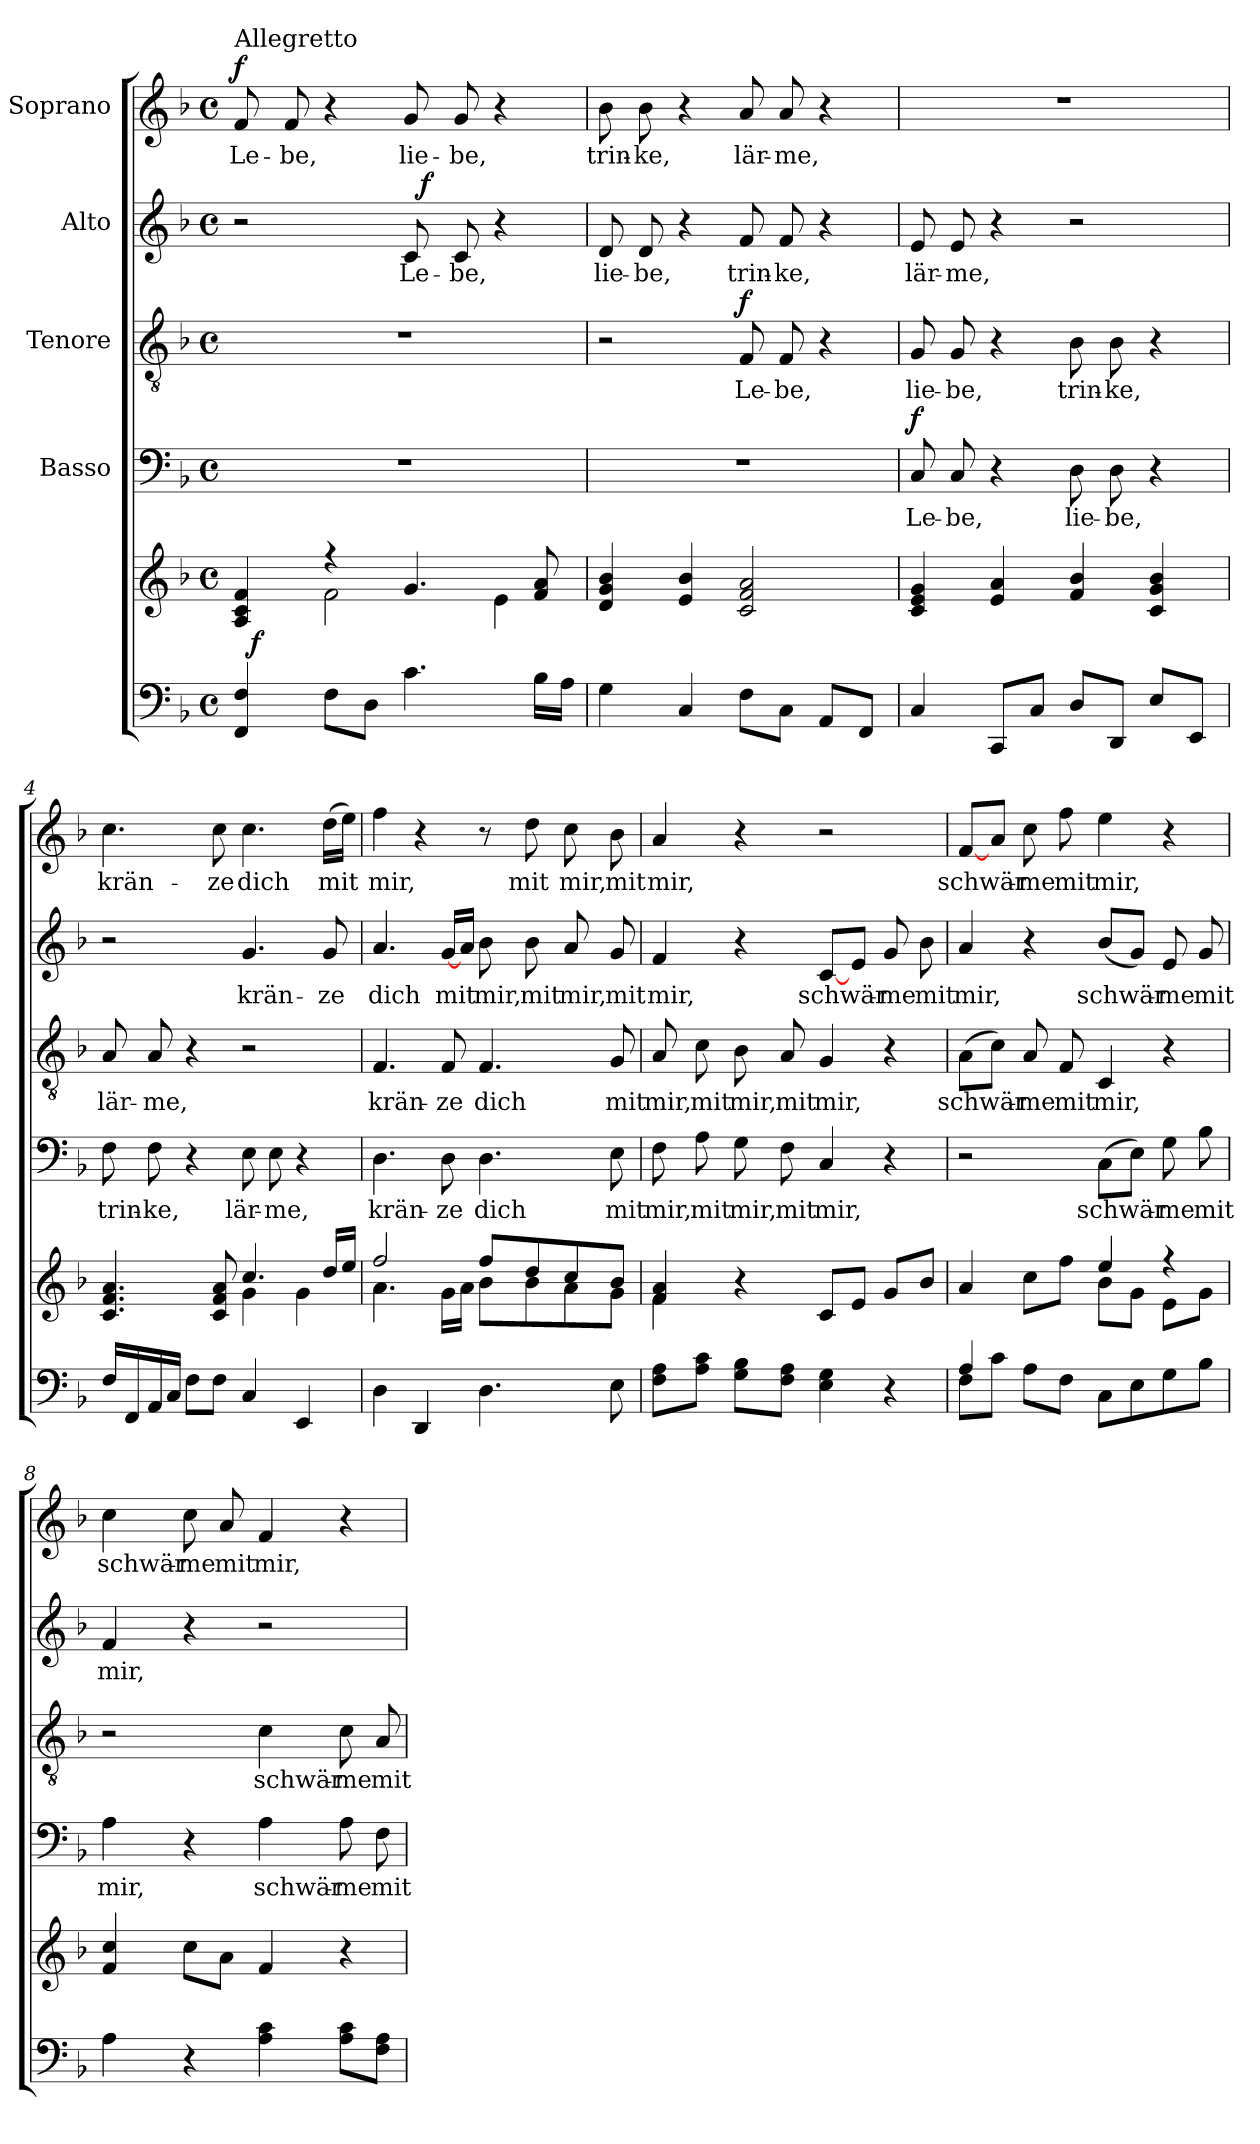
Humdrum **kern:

**kern	**dynam	**kern	**kern	**text	**dynam	**kern	**text	**dynam	**kern	**text	**dynam	**kern	**text	**dynam
*part6	*part6	*part5	*part4	*part4	*part4	*part3	*part3	*part3	*part2	*part2	*part2	*part1	*part1	*part1
*staff6	*staff6	*staff5	*staff4	*staff4	*staff4	*staff3	*staff3	*staff3	*staff2	*staff2	*staff2	*staff1	*staff1	*staff1
*	*	*	*I"Basso	*	*	*I"Tenore	*	*	*I"Alto	*	*	*I"Soprano	*	*
*clefF4	*	*clefG2	*clefF4	*	*	*clefGv2	*	*	*clefG2	*	*	*clefG2	*	*
*k[b-]	*	*k[b-]	*k[b-]	*	*	*k[b-]	*	*	*k[b-]	*	*	*k[b-]	*	*
*F:	*	*F:	*F:	*	*	*F:	*	*	*F:	*	*	*F:	*	*
*M4/4	*	*M4/4	*M4/4	*	*	*M4/4	*	*	*M4/4	*	*	*M4/4	*	*
*met(c)	*	*met(c)	*met(c)	*	*	*met(c)	*	*	*met(c)	*	*	*met(c)	*	*
=1	=1	=1	=1	=1	=1	=1	=1	=1	=1	=1	=1	=1	=1	=1
*	*	*^	*	*	*	*	*	*	*	*	*	*	*	*
!	!	!	!	!	!	!	!	!	!	!	!	!	!LO:TX:a:t=Allegretto	!	!
!	!	!	!	!	!	!	!	!	!	!	!	!	!	!	!LO:DY:a
*^	*	*	*	*	*	*	*	*	*	*^	*	*	*	*	*
4FF/ 4F/	32ryy	.	4A/ 4c/ 4f/	4ryy	1r	.	.	1r	.	.	2r	2ryy	.	.	8f/	Le-	f
!	!	!LO:DY:a	!	!	!	!	!	!	!	!	!	!	!	!	!	!	!
.	2ryy	f	.	.	.	.	.	.	.	.	.	.	.	.	.	.	.
.	.	.	.	.	.	.	.	.	.	.	.	.	.	.	8f/	-be,	.
8F\L	.	.	4ree	2f\	.	.	.	.	.	.	.	.	.	.	4r	.	.
8D\J	.	.	.	.	.	.	.	.	.	.	.	.	.	.	.	.	.
4.c\	.	.	4.g/	.	.	.	.	.	.	.	8c/	32ryy	Le-	.	8g/	lie-	.
!	!	!	!	!	!	!	!	!	!	!	!	!	!	!LO:DY:a	!	!	!
.	4...ryy	.	.	.	.	.	.	.	.	.	.	4...ryy	.	f	.	.	.
.	.	.	.	.	.	.	.	.	.	.	8c/	.	-be,	.	8g/	-be,	.
.	.	.	.	4e\	.	.	.	.	.	.	4r	.	.	.	4r	.	.
16B-\LL	.	.	8f/ 8a/	.	.	.	.	.	.	.	.	.	.	.	.	.	.
16A\JJ	.	.	.	.	.	.	.	.	.	.	.	.	.	.	.	.	.
*v	*v	*	*	*	*	*	*	*	*	*	*v	*v	*	*	*	*	*
*	*	*v	*v	*	*	*	*	*	*	*	*	*	*	*	*
=2	=2	=2	=2	=2	=2	=2	=2	=2	=2	=2	=2	=2	=2	=2
4G\	.	4d/ 4g/ 4b-/	1r	.	.	2r	.	.	8d/	lie-	.	8b-\	trin-	.
.	.	.	.	.	.	.	.	.	8d/	-be,	.	8b-\	-ke,	.
4C/	.	4e/ 4b-/	.	.	.	.	.	.	4r	.	.	4r	.	.
!	!	!	!	!	!	!	!	!LO:DY:a	!	!	!	!	!	!
8F\L	.	2c/ 2f/ 2a/	.	.	.	8F/	Le-	f	8f/	trin-	.	8a/	lär-	.
8C\J	.	.	.	.	.	8F/	-be,	.	8f/	-ke,	.	8a/	-me,	.
8AA/L	.	.	.	.	.	4r	.	.	4r	.	.	4r	.	.
8FF/J	.	.	.	.	.	.	.	.	.	.	.	.	.	.
=3	=3	=3	=3	=3	=3	=3	=3	=3	=3	=3	=3	=3	=3	=3
!	!	!	!	!	!LO:DY:a	!	!	!	!	!	!	!	!	!
4C/	.	4c/ 4e/ 4g/	8C/	Le-	f	8G/	lie-	.	8e/	lär-	.	1r	.	.
.	.	.	8C/	-be,	.	8G/	-be,	.	8e/	-me,	.	.	.	.
8CC/L	.	4e/ 4a/	4r	.	.	4r	.	.	4r	.	.	.	.	.
8C/J	.	.	.	.	.	.	.	.	.	.	.	.	.	.
8D/L	.	4f/ 4b-/	8D\	lie-	.	8B-\	trin-	.	2r	.	.	.	.	.
8DD/J	.	.	8D\	-be,	.	8B-\	-ke,	.	.	.	.	.	.	.
8E/L	.	4c/ 4g/ 4b-/	4r	.	.	4r	.	.	.	.	.	.	.	.
8EE/J	.	.	.	.	.	.	.	.	.	.	.	.	.	.
!!LO:LB:g=z
=4	=4	=4	=4	=4	=4	=4	=4	=4	=4	=4	=4	=4	=4	=4
*	*	*^	*	*	*	*	*	*	*	*	*	*	*	*
16F/LL	.	4.c/ 4.f/ 4.a/	2ryy	8F\	trin-	.	8A/	lär-	.	2r	.	.	4.cc\	krän-	.
16FF/	.	.	.	.	.	.	.	.	.	.	.	.	.	.	.
16AA/	.	.	.	8F\	-ke,	.	8A/	-me,	.	.	.	.	.	.	.
16C/JJ	.	.	.	.	.	.	.	.	.	.	.	.	.	.	.
8F\L	.	.	.	4r	.	.	4r	.	.	.	.	.	.	.	.
8F\J	.	8c/ 8f/ 8a/	.	.	.	.	.	.	.	.	.	.	8cc\	-ze	.
4C/	.	4.cc/	4g\	8E\	lär-	.	2r	.	.	4.g/	krän-	.	4.cc\	dich	.
.	.	.	.	8E\	-me,	.	.	.	.	.	.	.	.	.	.
4EE/	.	.	4g\	4r	.	.	.	.	.	.	.	.	.	.	.
.	.	16dd/LL	.	.	.	.	.	.	.	8g/	-ze	.	(16dd\LL	mit	.
.	.	16ee/JJ	.	.	.	.	.	.	.	.	.	.	16ee\JJ)	.	.
=5	=5	=5	=5	=5	=5	=5	=5	=5	=5	=5	=5	=5	=5	=5	=5
4D\	.	2ff/	4.a\	4.D\	krän-	.	4.F/	krän-	.	4.a/	dich	.	4ff\	mir,	.
4DD/	.	.	.	.	.	.	.	.	.	.	.	.	4r	.	.
.	.	.	16g\LL	8D\	-ze	.	8F/	-ze	.	[16g/LL	mit	.	.	.	.
.	.	.	16a\JJ	.	.	.	.	.	.	16a/JJ	.	.	.	.	.
4.D\	.	8ff/L	8b-\L	4.D\	dich	.	4.F/	dich	.	8b-\	mir,	.	8r	.	.
.	.	8dd/	8b-\	.	.	.	.	.	.	8b-\	mit	.	8dd\	mit	.
.	.	8cc/	8a\	.	.	.	.	.	.	8a/	mir,	.	8cc\	mir,	.
8E\	.	8b-/J	8g\J	8E\	mit	.	8G/	mit	.	8g/	mit	.	8b-\	mit	.
=6	=6	=6	=6	=6	=6	=6	=6	=6	=6	=6	=6	=6	=6	=6	=6
8F\ 8A\L	.	4f/ 4a/	4f\	8F\	mir,	.	8A/	mir,	.	4f/	mir,	.	4a/	mir,	.
8A\ 8c\J	.	.	.	8A\	mit	.	8c\	mit	.	.	.	.	.	.	.
8G\ 8B-\L	.	4r	4ryy	8G\	mir,	.	8B-\	mir,	.	4r	.	.	4r	.	.
8F\ 8A\J	.	.	.	8F\	mit	.	8A/	mit	.	.	.	.	.	.	.
4E\ 4G\	.	8c/L	2ryy	4C/	mir,	.	4G/	mir,	.	[8c/L	schwär-	.	2r	.	.
.	.	8e/J	.	.	.	.	.	.	.	8e/J	.	.	.	.	.
4r	.	8g/L	.	4r	.	.	4r	.	.	8g/	-me	.	.	.	.
.	.	8b-/J	.	.	.	.	.	.	.	8b-\	mit	.	.	.	.
!!LO:PB:g=z
=7	=7	=7	=7	=7	=7	=7	=7	=7	=7	=7	=7	=7	=7	=7	=7
*^	*	*	*	*	*	*	*	*	*	*	*	*	*	*	*
8F\L	4A/	.	4a/	2ryy	2r	.	.	(8A\L	schwär-	.	4a/	mir,	.	[8f/L	schwär-	.
8c\J	.	.	.	.	.	.	.	8c\J)	.	.	.	.	.	8a/J	.	.
8A\L	4ryy	.	8cc\L	.	.	.	.	8A/	-me	.	4r	.	.	8cc\	-me	.
8F\J	.	.	8ff\J	.	.	.	.	8F/	mit	.	.	.	.	8ff\	mit	.
8C\L	2ryy	.	4ee/	8b-\L	(8C\L	schwär-	.	4C/	mir,	.	(8b-/L	schwär-	.	4ee\	mir,	.
8E\	.	.	.	8g\J	8E\J)	.	.	.	.	.	8g/J)	.	.	.	.	.
8G\	.	.	4rff	8e\L	8G\	-me	.	4r	.	.	8e/	-me	.	4r	.	.
8B-\J	.	.	.	8g\J	8B-\	mit	.	.	.	.	8g/	mit	.	.	.	.
*v	*v	*	*	*	*	*	*	*	*	*	*	*	*	*	*	*
*	*	*v	*v	*	*	*	*	*	*	*	*	*	*	*	*
=8	=8	=8	=8	=8	=8	=8	=8	=8	=8	=8	=8	=8	=8	=8
4A\	.	4f/ 4cc/	4A\	mir,	.	2r	.	.	4f/	mir,	.	4cc\	schwär-	.
4r	.	8cc\L	4r	.	.	.	.	.	4r	.	.	8cc\	-me	.
.	.	8a\J	.	.	.	.	.	.	.	.	.	8a/	mit	.
4A\ 4c\	.	4f/	4A\	schwär-	.	4c\	schwär-	.	2r	.	.	4f/	mir,	.
8A\ 8c\L	.	4r	8A\	-me	.	8c\	-me	.	.	.	.	4r	.	.
8F\ 8A\J	.	.	8F\	mit	.	8A/	mit	.	.	.	.	.	.	.
=	=	=	=	=	=	=	=	=	=	=	=	=	=	=
*-	*-	*-	*-	*-	*-	*-	*-	*-	*-	*-	*-	*-	*-	*-
